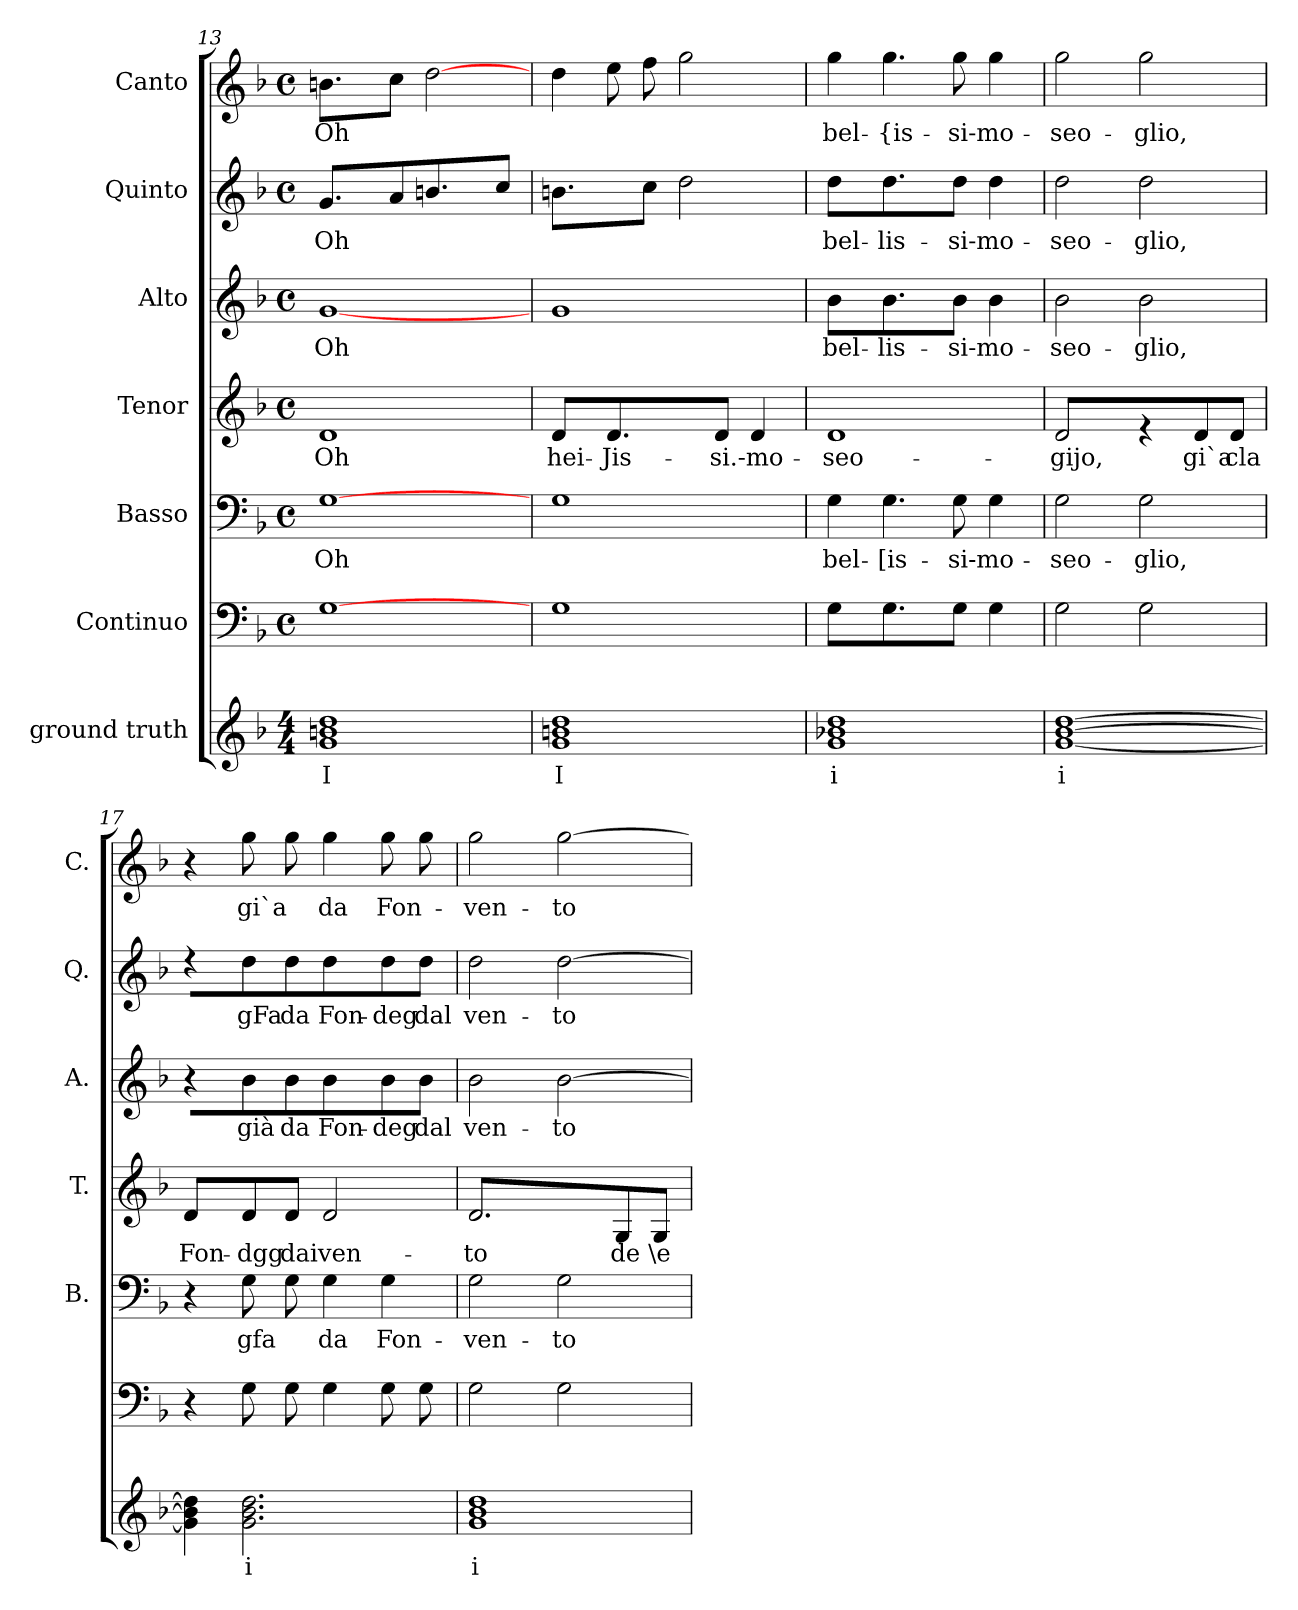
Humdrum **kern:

**kern	**text	**kern	**kern	**text	**kern	**text	**kern	**text	**kern	**text	**kern	**text
*part7	*part7	*part6	*part5	*part5	*part4	*part4	*part3	*part3	*part2	*part2	*part1	*part1
*staff7	*staff7	*staff6	*staff5	*staff5	*staff4	*staff4	*staff3	*staff3	*staff2	*staff2	*staff1	*staff1
*I"ground truth	*	*I"Continuo	*I"Basso	*	*I"Tenor	*	*I"Alto	*	*I"Quinto	*	*I"Canto	*
*	*	*	*I'B.	*	*I'T.	*	*I'A.	*	*I'Q.	*	*I'C.	*
*	*	*clefF4	*clefF4	*	*clefG2	*	*clefG2	*	*clefG2	*	*clefG2	*
*k[b-]	*	*k[b-]	*k[b-]	*	*k[b-]	*	*k[b-]	*	*k[b-]	*	*k[b-]	*
*	*	*F:	*F:	*	*F:	*	*F:	*	*F:	*	*F:	*
*M4/4	*	*M4/4	*M4/4	*	*M4/4	*	*M4/4	*	*M4/4	*	*M4/4	*
*	*	*met(c)	*met(c)	*	*met(c)	*	*met(c)	*	*met(c)	*	*met(c)	*
=13	=13	=13	=13	=13	=13	=13	=13	=13	=13	=13	=13	=13
1g 1bn 1dd	I	[1G	[1G	-Oh	1d	-Oh	[1g	-Oh	4.g	-Oh	4.b	-Oh
.	.	.	.	.	.	.	.	.	8aJ	.	8ccJ	.
.	.	.	.	.	.	.	.	.	4.b	.	[2dd	.
.	.	.	.	.	.	.	.	.	8ccJ	.	.	.
=14	=14	=14	=14	=14	=14	=14	=14	=14	=14	=14	=14	=14
1g 1bn 1dd	I	1G	1G	.	4d	-hei-	1g	.	4.b	.	4dd	.
.	.	.	.	.	4.d	-Jis-	.	.	.	.	8eeL	.
.	.	.	.	.	.	.	.	.	8ccJ	.	8ff	.
.	.	.	.	.	.	.	.	.	2dd	.	2gg	.
.	.	.	.	.	8dJ	-si.-mo-	.	.	.	.	.	.
.	.	.	.	.	4d	.	.	.	.	.	.	.
=15	=15	=15	=15	=15	=15	=15	=15	=15	=15	=15	=15	=15
1g 1b-X 1dd	i	4G	4G	-bel-	1d	-seo-	4b-	-bel-	4dd	-bel-	4gg	-bel-
.	.	4.G	4.G	-[is-	.	.	4.b-	-lis-	4.dd	-lis-	4.gg	-{is-
.	.	8GJ	8G	-si-mo-	.	.	8b-J	-si-mo-	8ddJ	-si-mo-	8gg	-si-mo-
.	.	4G	4G	.	.	.	4b-	.	4dd	.	4gg	.
=16	=16	=16	=16	=16	=16	=16	=16	=16	=16	=16	=16	=16
[1g [1b- [1dd	i	2G	2G	-seo-	2d	-gijo,	2b-	-seo-	2dd	-seo-	2gg	-seo-
.	.	2G	2G	-glio,	4r	.	2b-	-glio,	2dd	-glio,	2gg	-glio,
.	.	.	.	.	8dJ	-gi`a	.	.	.	.	.	.
.	.	.	.	.	8dJ	-cla	.	.	.	.	.	.
!!LO:PB:g=z
=17	=17	=17	=17	=17	=17	=17	=17	=17	=17	=17	=17	=17
4g] 4b-] 4dd]	.	4r	4r	.	4d	-Fon-	4r	.	4r	.	4r	.
2.g 2.b- 2.dd	i	8GL	8GL	-gfa	8dJ	-dgg	8b-J	-già	8ddJ	-gFa	8ggL	-gi`a
.	.	8G	8G	.	8dJ	-dai	8b-J	-da	8ddJ	-da	8gg	.
.	.	4G	4G	-da	2d	-ven-	4b-	-Fon-	4dd	-Fon-	4gg	-da
.	.	8GL	4G	-Fon-	.	.	8b-J	-deg	8ddJ	-deg	8ggL	-Fon-
.	.	8G	.	.	.	.	8b-J	-dal	8ddJ	-dal	8gg	.
=18	=18	=18	=18	=18	=18	=18	=18	=18	=18	=18	=18	=18
1g 1b- 1dd	i	2G	2G	-ven-	2.d	-to	2b-	-ven-	2dd	-ven-	2gg	-ven-
.	.	2G	2G	-to	.	.	[2b-	-to	[2dd	-to	[2gg	-to
.	.	.	.	.	8GJ	-de	.	.	.	.	.	.
.	.	.	.	.	8GJ	-\e	.	.	.	.	.	.
=	=	=	=	=	=	=	=	=	=	=	=	=
*-	*-	*-	*-	*-	*-	*-	*-	*-	*-	*-	*-	*-
